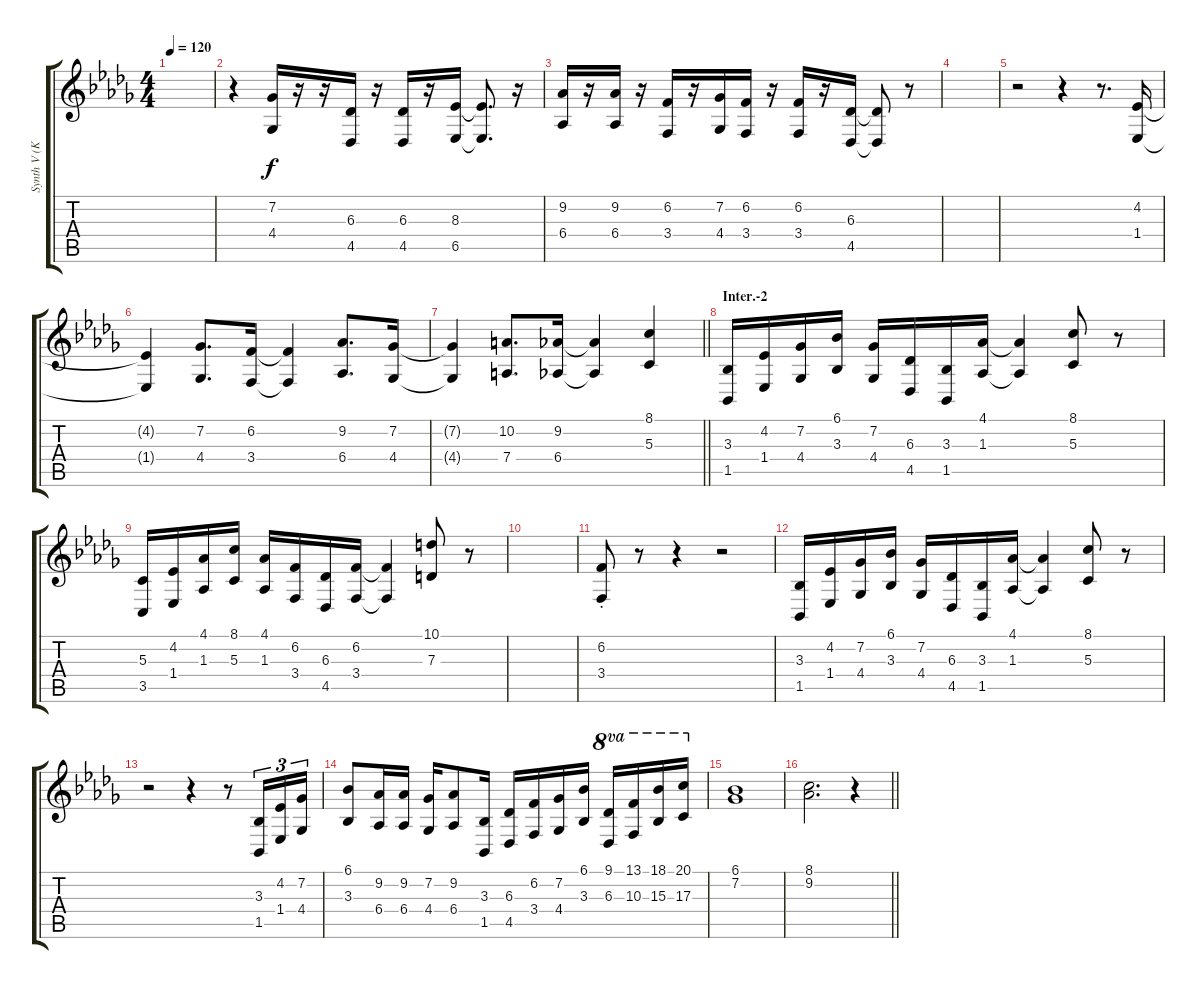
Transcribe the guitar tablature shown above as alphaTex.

\track ("Synth V (Kotobuki Tsumugi)" "Synth V (K") {instrument drawbarorgan}
\staff {score tabs}
\tuning (E4 B3 G3 D3 A2 E2) {hide}
\ts (4 4)
\tempo 120
\clef g2
\ks db
|
r.4 (7.2 4.4).16 r.16 r.16 (6.3 4.5).16 r.16 (6.3 4.5).16 r.16 (8.3 6.5).16 (8.3{t} 6.5{t}).8{d} r.16 |
(9.2 6.4).16 r.16 (9.2 6.4).16 r.16 (6.2 3.4).16 r.16 (7.2 4.4).16 (6.2 3.4).16 r.16 (6.2 3.4).16 r.16 (6.3 4.5).16 (6.3{t} 4.5{t}).8 r.8 |
|
r.2 r.4 r.8{d} (4.2 1.4).16 |
(4.2{t} 1.4{t}).4 (7.2 4.4).8{d} (6.2 3.4).16 (6.2{t} 3.4{t}).4 (9.2 6.4).8{d} (7.2 4.4).16 |
\barLineRight lightlight
(7.2{t} 4.4{t}).4 (10.2 7.4).8{d} (9.2 6.4).16 (9.2{t} 6.4{t}).4 (8.1 5.3).4 |
\section ("" "Inter.-2")
(3.3 1.5).16 (4.2 1.4).16 (7.2 4.4).16 (6.1 3.3).16 (7.2 4.4).16 (6.3 4.5).16 (3.3 1.5).16 (4.1 1.3).16 (4.1{t} 1.3{t}).4 (8.1 5.3).8 r.8 |
(5.3 3.5).16 (4.2 1.4).16 (4.1 1.3).16 (8.1 5.3).16 (4.1 1.3).16 (6.2 3.4).16 (6.3 4.5).16 (6.2 3.4).16 (6.2{t} 3.4{t}).4 (10.1 7.3).8 r.8 |
|
(6.2{st} 3.4{st}).8 r.8 r.4 r.2 |
(3.3 1.5).16 (4.2 1.4).16 (7.2 4.4).16 (6.1 3.3).16 (7.2 4.4).16 (6.3 4.5).16 (3.3 1.5).16 (4.1 1.3).16 (4.1{t} 1.3{t}).4 (8.1 5.3).8 r.8 |
r.2 r.4 r.8 (3.3 1.5).16{tu (3 2)} (4.2 1.4).16{tu (3 2)} (7.2 4.4).16{tu (3 2)} |
(6.1 3.3).8 (9.2 6.4).16 (9.2 6.4).16 (7.2 4.4).16 (9.2 6.4).8 (3.3 1.5).16 (6.3 4.5).16 (6.2 3.4).16 (7.2 4.4).16 (6.1 3.3).16 (9.1 6.3).16{ot 8va} (13.1 10.3).16{ot 8va} (18.1 15.3).16{ot 8va} (20.1 17.3).16{ot 8va} |
(6.1 7.2).1 |
\barLineRight lightlight
(8.1 9.2).2{d} r.4
